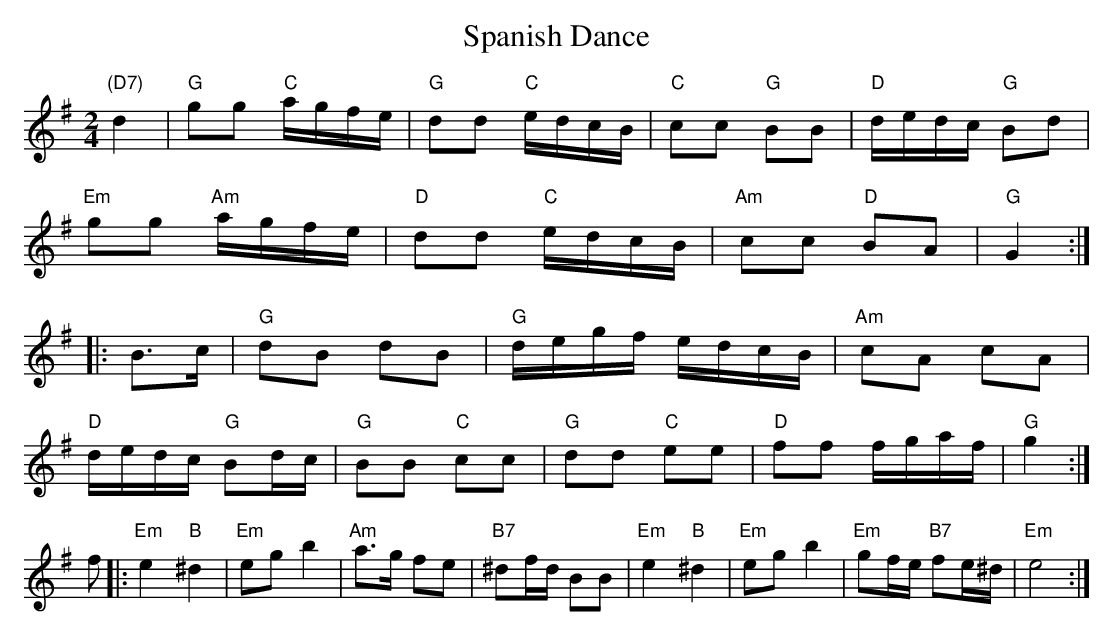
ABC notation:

X:1
T:Spanish Dance
M:2/4
L:1/4
K:G
"(D7)"d |"G"g/2g/2 "C"a/4g/4f/4e/4|"G"d/2d/2 "C"e/4d/4c/4B/4|\
"C"c/2c/2 "G"B/2B/2|"D"d/4e/4d/4c/4 "G"B/2d/2|
"Em"g/2g/2 "Am"a/4g/4f/4e/4|"D"d/2d/2 "C"e/4d/4c/4B/4|"Am"c/2c/2 "D"B/2A/2|\
"G"G ::
B3/4c/4 |"G"d/2B/2 d/2B/2|"G"d/4e/4g/4f/4 e/4d/4c/4B/4|"Am"c/2A/2 c/2A/2|
"D"d/4e/4d/4c/4 "G"B/2d/4c/4|"G"B/2B/2 "C"c/2c/2|"G"d/2d/2 "C"e/2e/2|\
"D"f/2f/2 f/4g/4a/4f/4|"G"g :|
f/2|:"Em"e "B"^d|"Em"e/2g/2 b|"Am"a3/4g/4 f/2e/2|"B7"^d/2f/4d/4 B/2B/2|\
"Em"e "B"^d|"Em"e/2g/2 b|"Em"g/2f/4e/4 "B7"f/2e/4^d/4|"Em"e2:|
